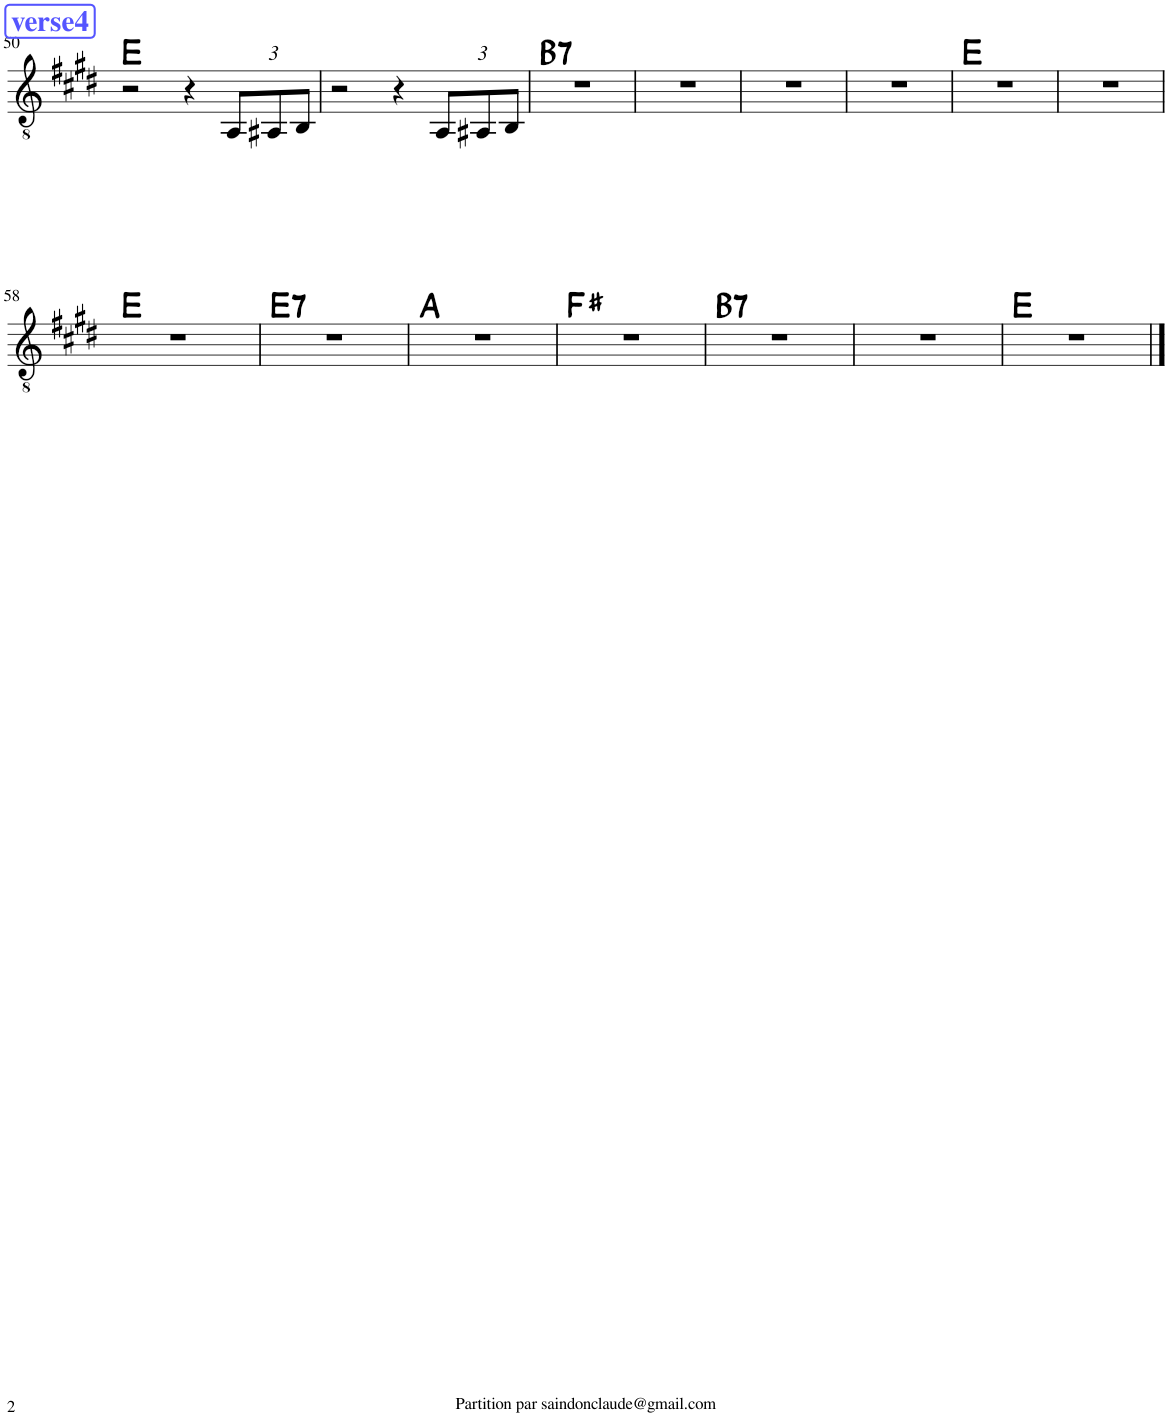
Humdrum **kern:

**kern	**harte
*part1	*part1
*staff1	*
*I"Classical Guitar	*
*I'Guit.	*
!!LO:PB:g=z
*clefGv2	*
*k[f#c#g#d#]	*
*M4/4	*
!!LO:REH:place=s1:a:B:cj:color=#5555FF:fs=14:t=verse4
=50	=50
2r	E:maj
4r	.
*Xbrackettup	*
12AA/L	.
12AA#X/	.
12BB/J	.
=51	=51
2r	.
4r	.
12AA/L	.
12AA#X/	.
12BB/J	.
=52	=52
!	!LO:H:kt=7
1r	B:7
=53	=53
1r	.
=54	=54
1r	.
=55	=55
1r	.
=56	=56
1r	E:maj
=57	=57
1r	.
!!LO:LB:g=z
=58	=58
1r	E:maj
=59	=59
!	!LO:H:kt=7
1r	E:7
=60	=60
1r	A:maj
=61	=61
1r	F#:maj
=62	=62
!	!LO:H:kt=7
1r	B:7
=63	=63
1r	.
=64	=64
1r	E:maj
==	==
*-	*-
